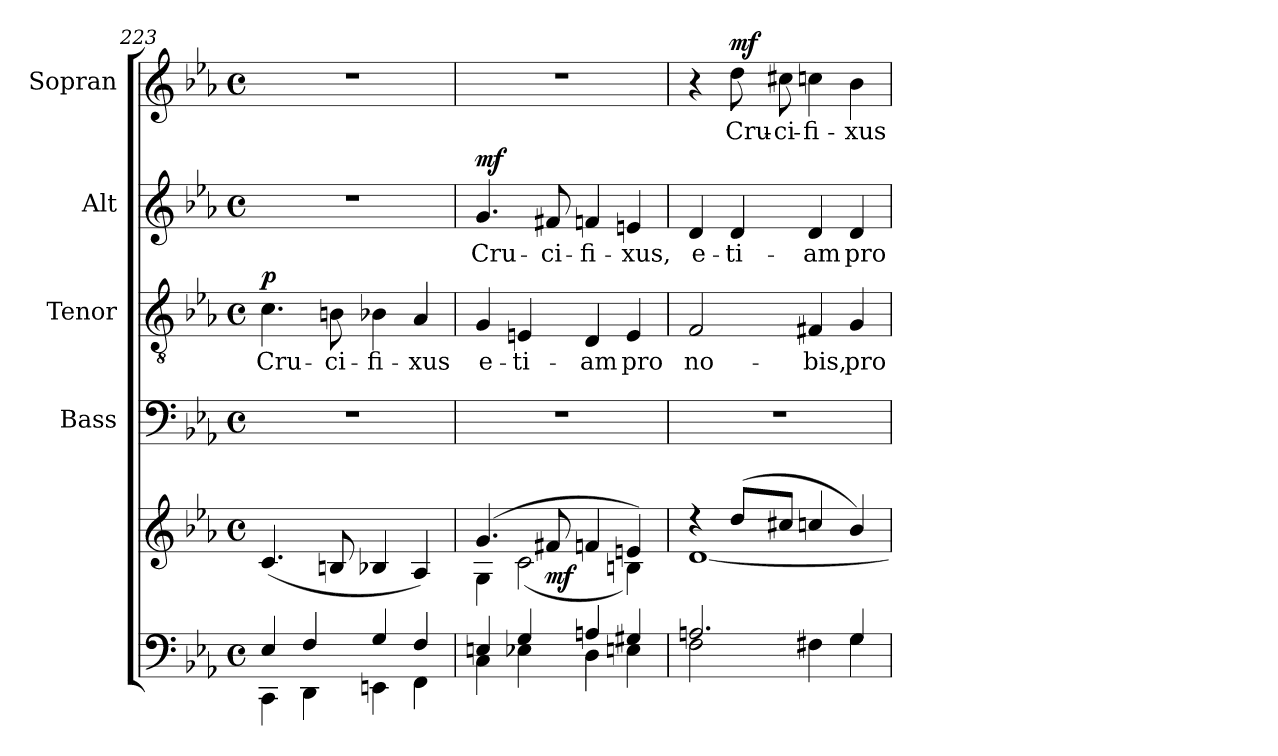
**kern	**kern	**dynam	**kern	**kern	**text	**dynam	**kern	**text	**dynam	**kern	**text	**dynam
*part5	*part5	*part5	*part4	*part3	*part3	*part3	*part2	*part2	*part2	*part1	*part1	*part1
*staff6	*staff5	*staff5/6	*staff4	*staff3	*staff3	*staff3	*staff2	*staff2	*staff2	*staff1	*staff1	*staff1
*	*	*	*I"Bass	*I"Tenor	*	*	*I"Alt	*	*	*I"Sopran	*	*
*	*	*	*I'B.	*I'T.	*	*	*I'A.	*	*	*I'S.	*	*
*clefF4	*clefG2	*	*clefF4	*clefGv2	*	*	*clefG2	*	*	*clefG2	*	*
*k[b-e-a-]	*k[b-e-a-]	*	*k[b-e-a-]	*k[b-e-a-]	*	*	*k[b-e-a-]	*	*	*k[b-e-a-]	*	*
*E-:	*E-:	*	*E-:	*E-:	*	*	*E-:	*	*	*E-:	*	*
*M4/4	*M4/4	*	*M4/4	*M4/4	*	*	*M4/4	*	*	*M4/4	*	*
*met(c)	*met(c)	*	*met(c)	*met(c)	*	*	*met(c)	*	*	*met(c)	*	*
=223	=223	=223	=223	=223	=223	=223	=223	=223	=223	=223	=223	=223
*^	*	*	*	*	*	*	*	*	*	*	*	*
!	!	!	!	!	!	!LO:LY:b	!LO:DY:a	!	!	!	!	!	!
4E-/	4CC\	(<4.c/	.	1r	4.c\	Cru-	p	1r	.	.	1r	.	.
4F/	4DD\	.	.	.	.	.	.	.	.	.	.	.	.
!	!	!	!	!	!	!LO:LY:b	!	!	!	!	!	!	!
.	.	8Bn/	.	.	8Bn\	-ci-	.	.	.	.	.	.	.
!	!	!	!	!	!	!LO:LY:b	!	!	!	!	!	!	!
4G/	4EEn\	4B-X/	.	.	4B-X\	-fi-	.	.	.	.	.	.	.
!	!	!	!	!	!	!LO:LY:b	!	!	!	!	!	!	!
4F/	4FF\	4A-/)	.	.	4A-/	-xus	.	.	.	.	.	.	.
!!LO:PB:g=z
=224	=224	=224	=224	=224	=224	=224	=224	=224	=224	=224	=224	=224	=224
*	*	*^	*	*	*	*	*	*	*	*	*	*	*
!	!	!	!	!	!	!	!LO:LY:b	!	!	!LO:LY:b	!LO:DY:a	!	!	!
4En/	4C\	(4.g/	4G\	.	1r	4G/	e-	.	4.g/	Cru-	mf	1r	.	.
!	!	!	!	!	!	!	!LO:LY:b	!	!	!	!	!	!	!
4G/	4E-\	.	(<2c\	.	.	4En/	-ti-	.	.	.	.	.	.	.
!	!	!	!	!LO:DY:b	!	!	!	!	!	!LO:LY:b	!	!	!	!
.	.	8f#X/	.	mf	.	.	.	.	8f#X/	-ci-	.	.	.	.
!	!	!	!	!	!	!	!LO:LY:b	!	!	!LO:LY:b	!	!	!	!
4An/	4D\	4fn/	.	.	.	4D/	-am	.	4fn/	-fi-	.	.	.	.
!	!	!	!	!	!	!	!LO:LY:b	!	!	!LO:LY:b	!	!	!	!
4G#X/	4En\	4en/)	4Bn\)	.	.	4E/	pro	.	4en/	-xus,	.	.	.	.
=225	=225	=225	=225	=225	=225	=225	=225	=225	=225	=225	=225	=225	=225	=225
!	!	!	!	!	!	!	!LO:LY:b	!	!	!LO:LY:b	!	!	!	!
2.An/	2F\	4rdd	[<1d	.	1r	2F/	no-	.	4d/	e-	.	4r	.	.
!	!	!	!	!	!	!	!	!	!	!LO:LY:b	!	!	!LO:LY:b	!LO:DY:a
.	.	(>8dd/L	.	.	.	.	.	.	4d/	-ti-	.	8dd\	Cru-	mf
!	!	!	!	!	!	!	!	!	!	!	!	!	!LO:LY:b	!
.	.	8cc#X/J	.	.	.	.	.	.	.	.	.	8cc#X\	-ci-	.
!	!	!	!	!	!	!	!LO:LY:b	!	!	!LO:LY:b	!	!	!LO:LY:b	!
.	4F#X\	4ccn/	.	.	.	4F#X/	-bis,	.	4d/	-am	.	4ccn\	-fi-	.
!	!	!	!	!	!	!	!LO:LY:b	!	!	!LO:LY:b	!	!	!LO:LY:b	!
4G/	4G\	4b-/)	.	.	.	4G/	pro	.	4d/	pro	.	4b-\	-xus	.
*v	*v	*	*	*	*	*	*	*	*	*	*	*	*	*
*	*v	*v	*	*	*	*	*	*	*	*	*	*	*
=	=	=	=	=	=	=	=	=	=	=	=	=
*-	*-	*-	*-	*-	*-	*-	*-	*-	*-	*-	*-	*-
